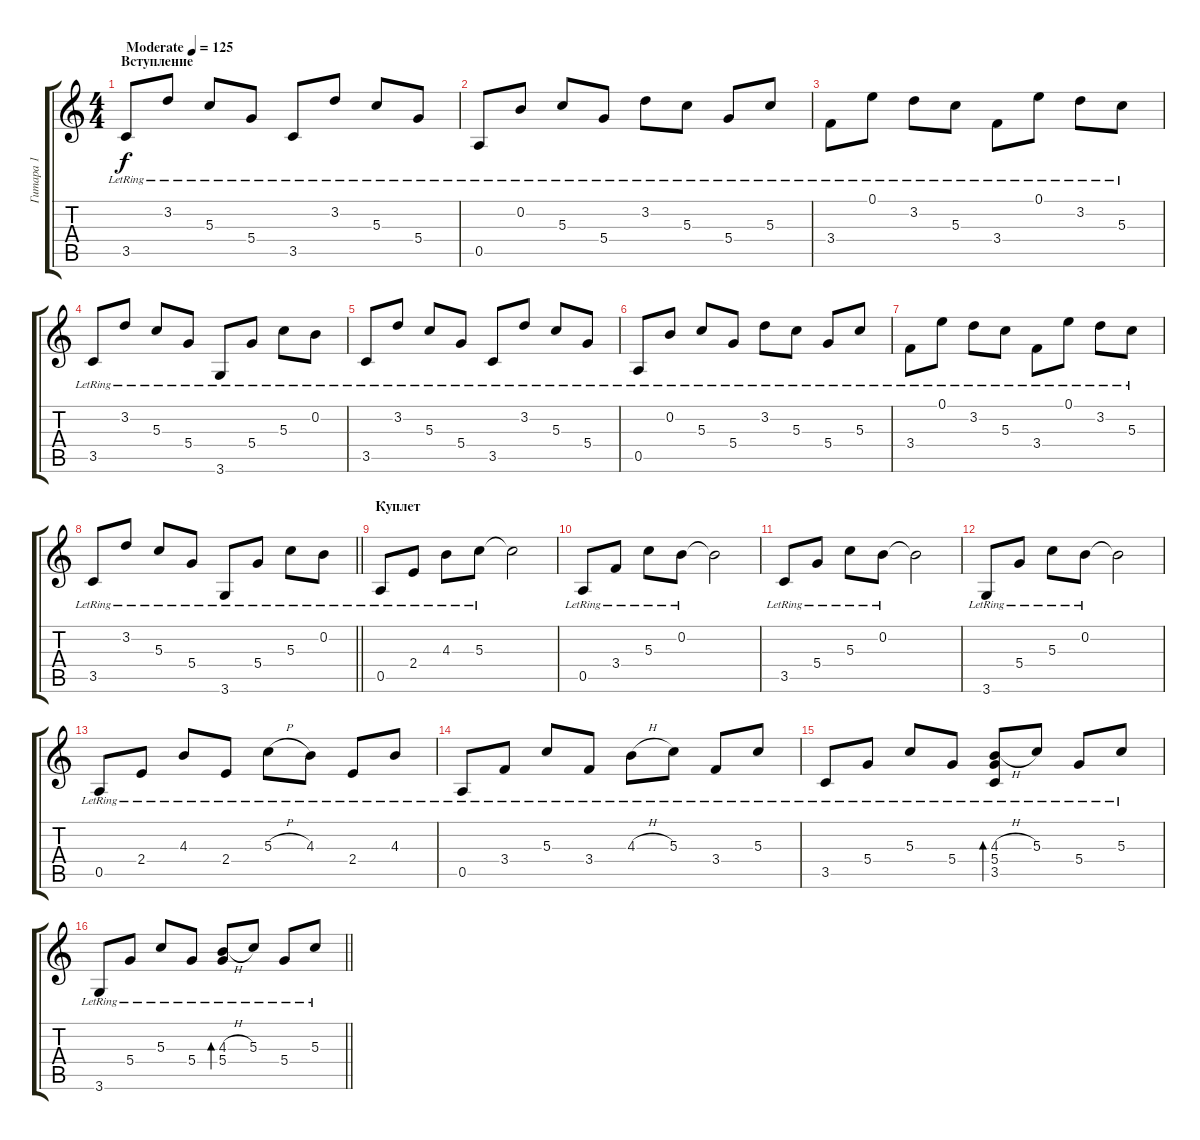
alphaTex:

\track ("Гитара 1" "Гитара 1") {instrument acousticguitarsteel}
\staff {score tabs}
\tuning (E4 B3 G3 D3 A2 E2) {hide}
\ts (4 4)
\section ("" "Вступление")
\tempo (125 "Moderate")
\clef g2
\ks c
3.5{lr}.8{dy f instrument acousticguitarsteel} 3.2{lr}.8 5.3{lr}.8 5.4{lr}.8 3.5{lr}.8 3.2{lr}.8 5.3{lr}.8 5.4{lr}.8 |
0.5{lr}.8 0.2{lr}.8 5.3{lr}.8 5.4{lr}.8 3.2{lr}.8 5.3{lr}.8 5.4{lr}.8 5.3{lr}.8 |
3.4{lr}.8 0.1{lr}.8 3.2{lr}.8 5.3{lr}.8 3.4{lr}.8 0.1{lr}.8 3.2{lr}.8 5.3{lr}.8 |
3.5{lr}.8 3.2{lr}.8 5.3{lr}.8 5.4{lr}.8 3.6{lr}.8 5.4{lr}.8 5.3{lr}.8 0.2{lr}.8 |
3.5{lr}.8 3.2{lr}.8 5.3{lr}.8 5.4{lr}.8 3.5{lr}.8 3.2{lr}.8 5.3{lr}.8 5.4{lr}.8 |
0.5{lr}.8 0.2{lr}.8 5.3{lr}.8 5.4{lr}.8 3.2{lr}.8 5.3{lr}.8 5.4{lr}.8 5.3{lr}.8 |
3.4{lr}.8 0.1{lr}.8 3.2{lr}.8 5.3{lr}.8 3.4{lr}.8 0.1{lr}.8 3.2{lr}.8 5.3{lr}.8 |
\barLineRight lightlight
3.5{lr}.8 3.2{lr}.8 5.3{lr}.8 5.4{lr}.8 3.6{lr}.8 5.4{lr}.8 5.3{lr}.8 0.2{lr}.8 |
\section ("" "Куплет")
0.5{lr}.8 2.4{lr}.8 4.3{lr}.8 5.3{lr}.8 5.3{t}.2 |
0.5{lr}.8 3.4{lr}.8 5.3{lr}.8 0.2{lr}.8 0.2{t}.2 |
3.5{lr}.8 5.4{lr}.8 5.3{lr}.8 0.2{lr}.8 0.2{t}.2 |
3.6{lr}.8 5.4{lr}.8 5.3{lr}.8 0.2{lr}.8 0.2{t}.2 |
0.5{lr}.8 2.4{lr}.8 4.3{lr}.8 2.4{lr}.8 5.3{h lr}.8 4.3{lr}.8 2.4{lr}.8 4.3{lr}.8 |
0.5{lr}.8 3.4{lr}.8 5.3{lr}.8 3.4{lr}.8 4.3{h lr}.8 5.3{lr}.8 3.4{lr}.8 5.3{lr}.8 |
3.5{lr}.8 5.4{lr}.8 5.3{lr}.8 5.4{lr}.8 (4.3{h lr} 5.4{lr} 3.5{lr}).8{bd 120} 5.3{lr}.8 5.4{lr}.8 5.3{lr}.8 |
\barLineRight lightlight
3.6{lr}.8 5.4{lr}.8 5.3{lr}.8 5.4{lr}.8 (4.3{h lr} 5.4).8{bd 240} 5.3{lr}.8 5.4{lr}.8 5.3{lr}.8
